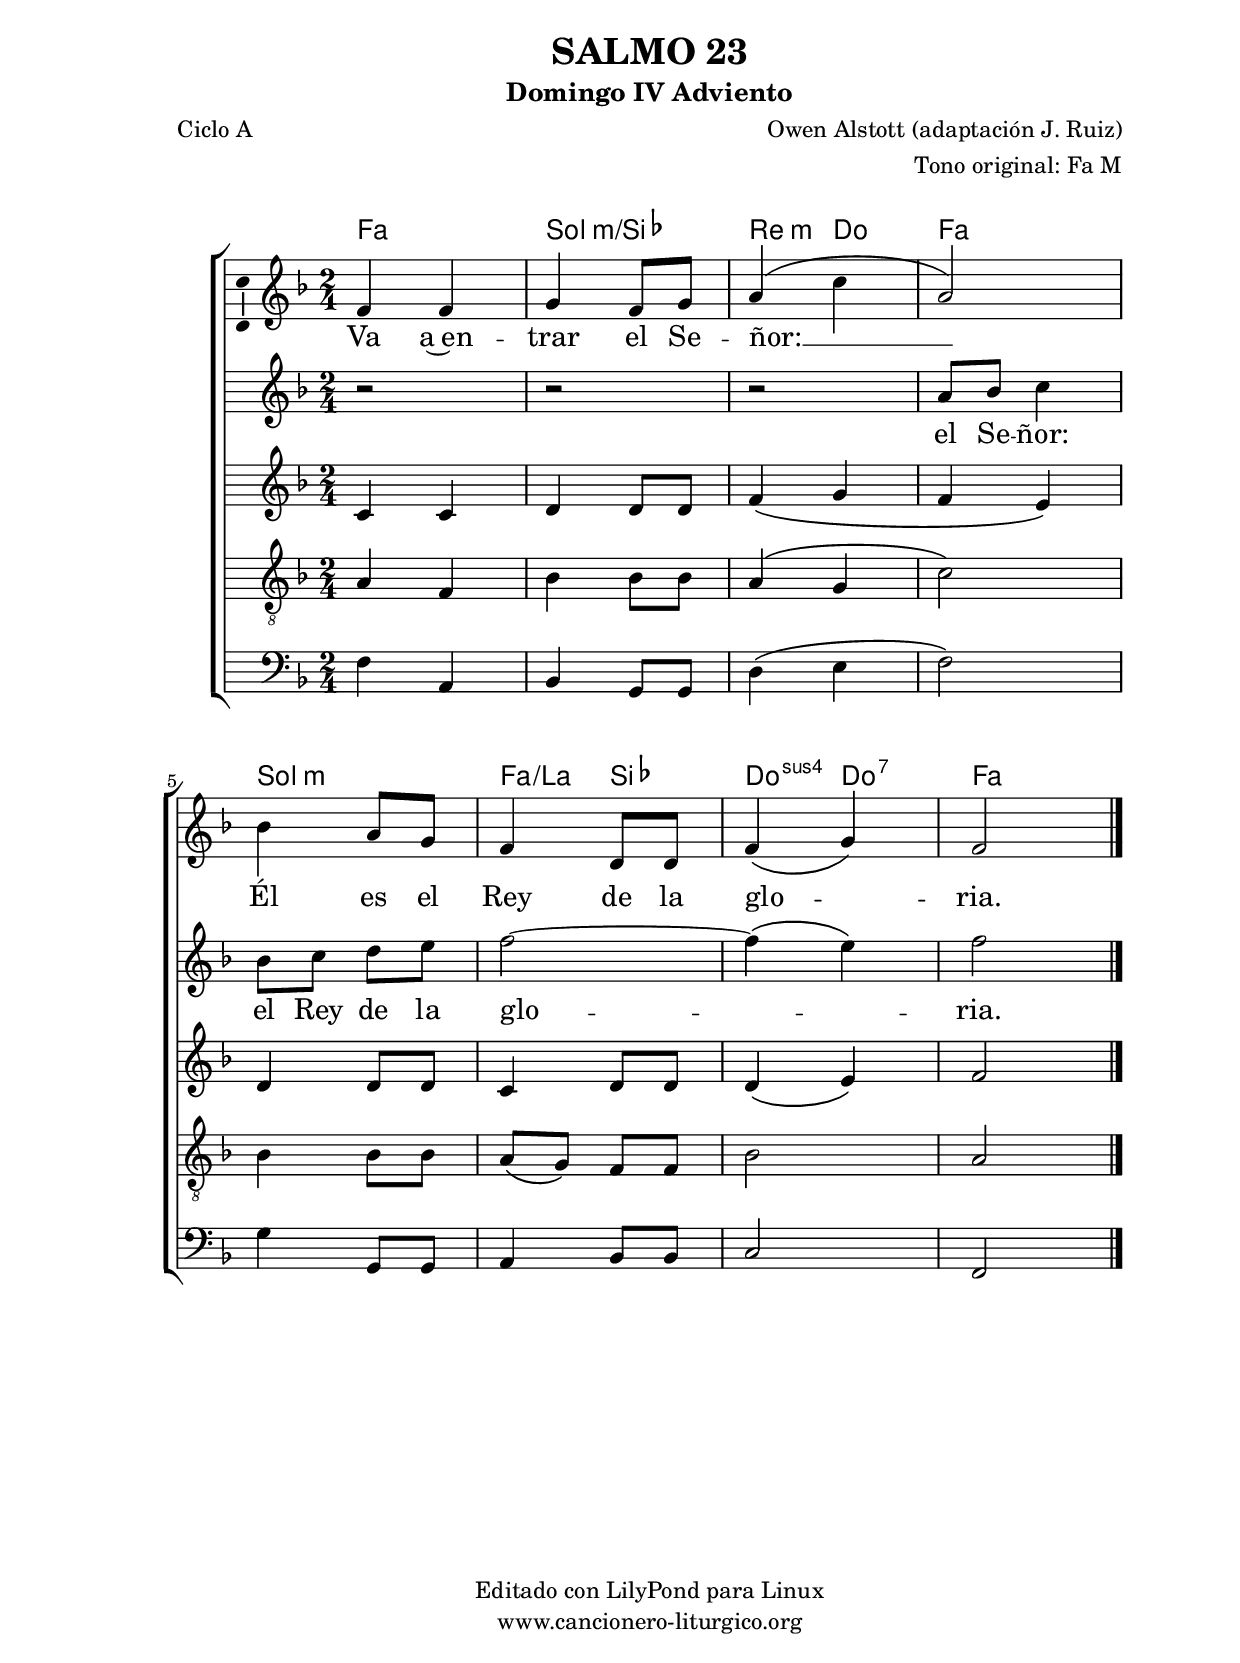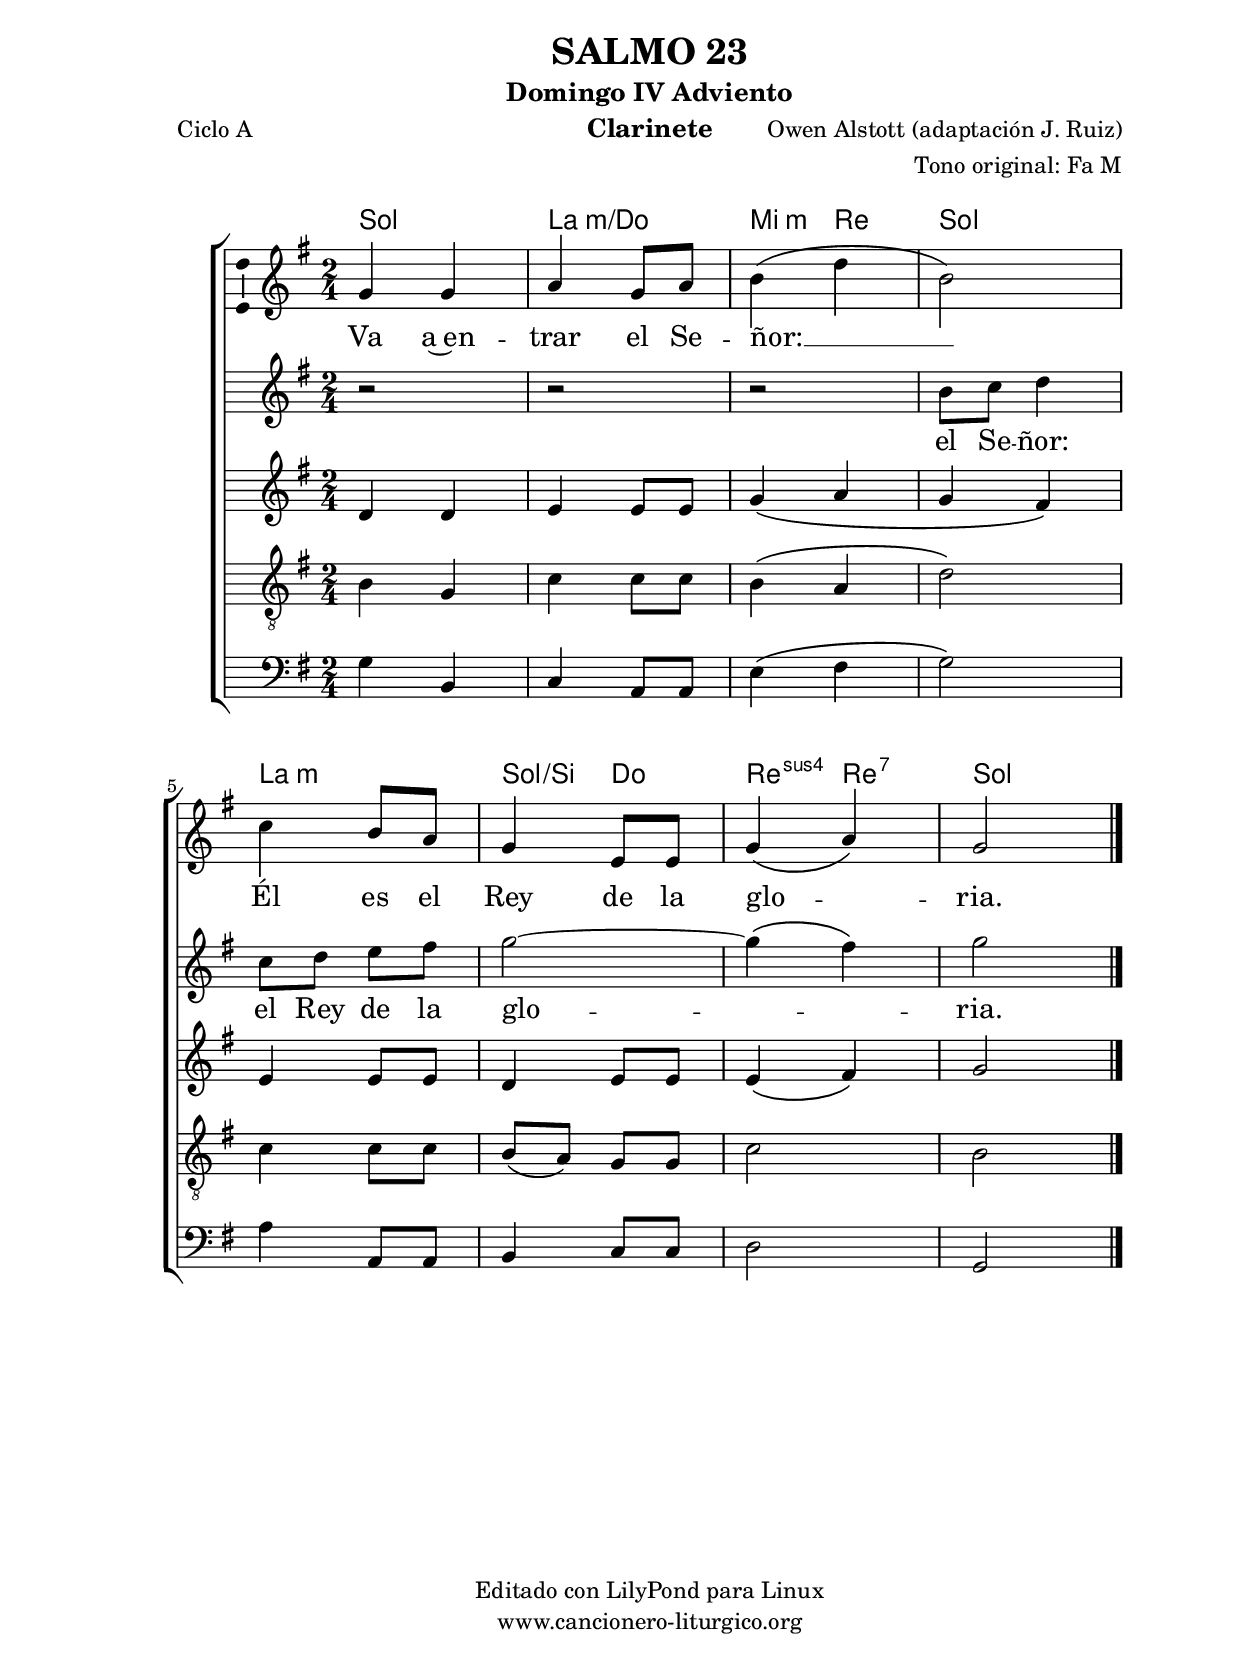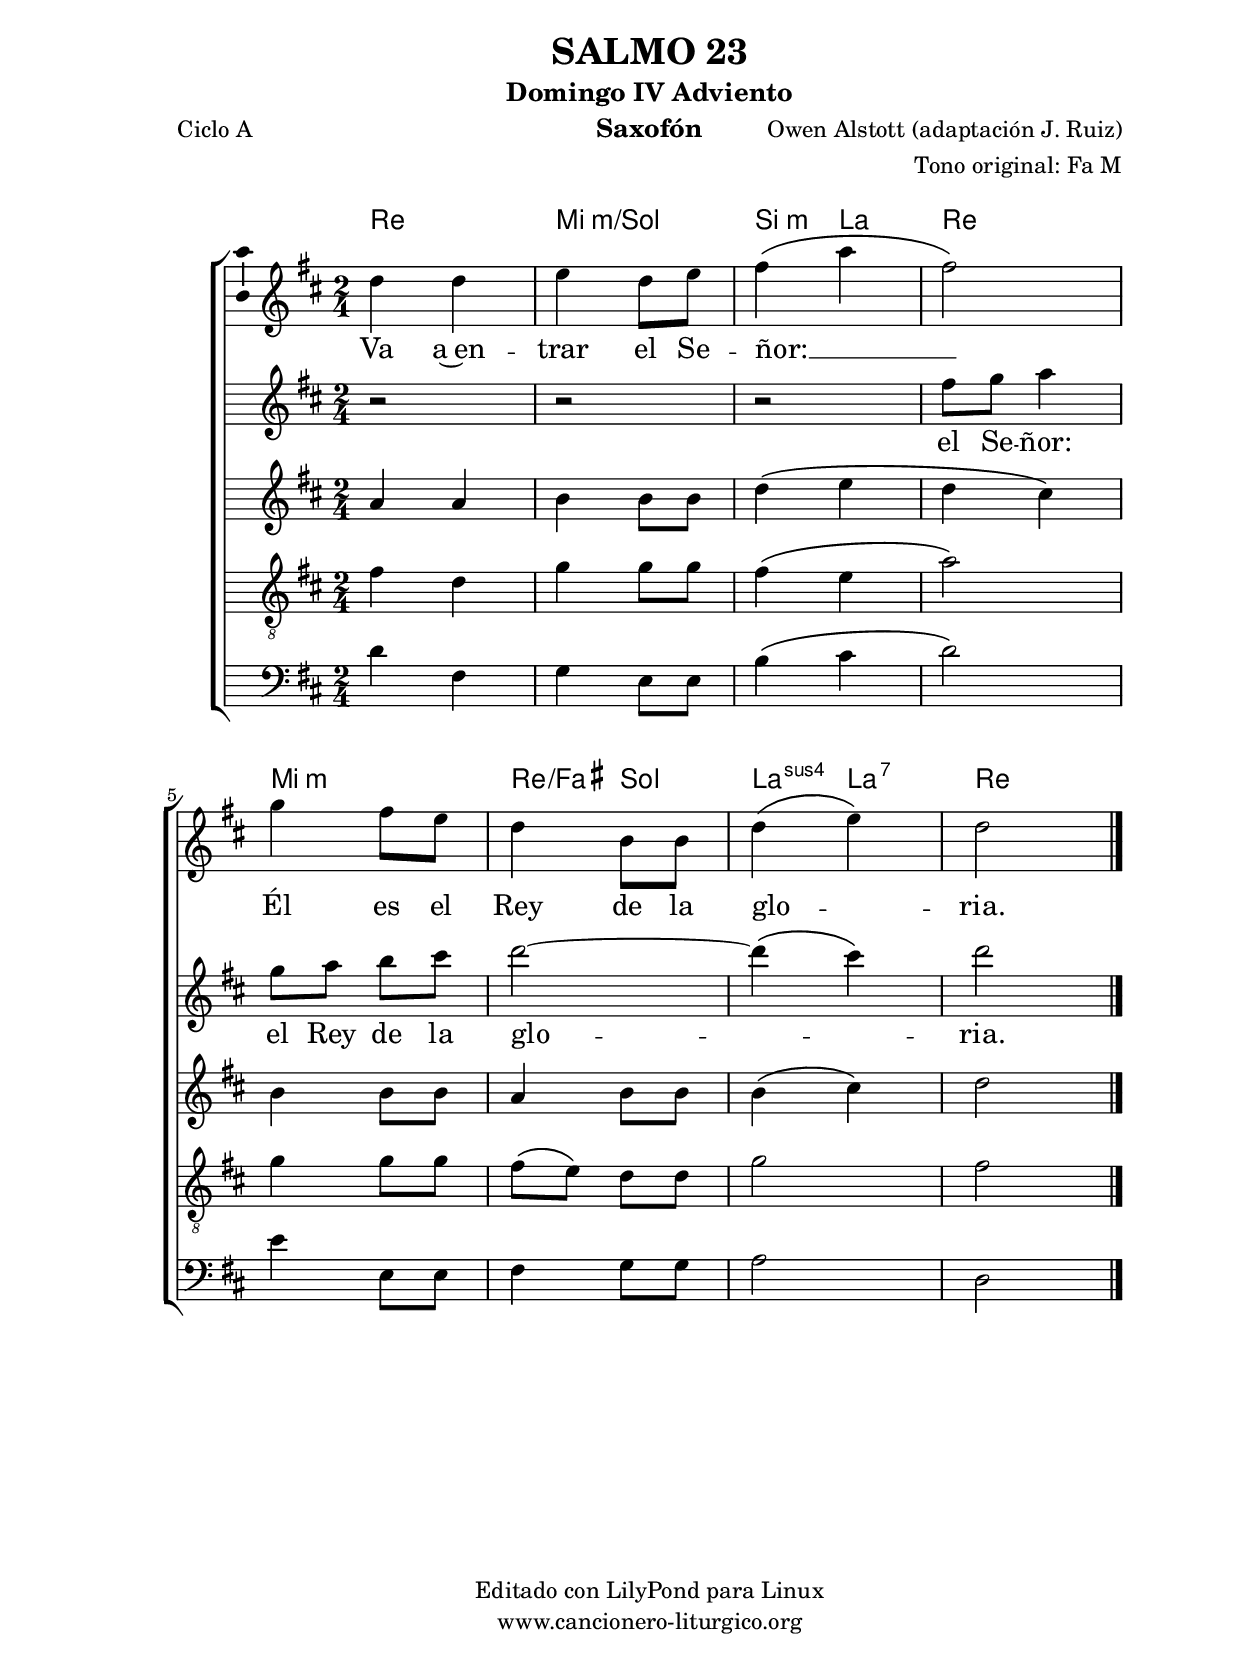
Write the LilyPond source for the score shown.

%
%para convertir .midi en .wav:
%timidity filename.midi -Ow -o finename.wav
%
%
%Para convertir de .wav a .mp3:
%lame -h -m j filename.wav
%
%
%para escuchar el midi:
%timidity nombrefichero.midi
%


%versión de lilypond para la que se ha escrito esta partitura:
\version "2.16.0"

	%Tamaño papel
	#(set-default-paper-size "a4")
	%Tamaño partitura
	#(set-global-staff-size 20)
	%No responde al pulsar sobre una nota
	#(ly:set-option 'point-and-click #f)

%parámetros del encabezamiento:
\header {
	title = "SALMO 23"
	subtitle = "Domingo IV Adviento"
	composer = "Owen Alstott (adaptación J. Ruiz)"
	poet = "Ciclo A"
	meter = ""
	arranger = "Tono original: Fa M"
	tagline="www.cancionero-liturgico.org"
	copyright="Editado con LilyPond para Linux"
	}

%parámetros asociados al papel:
\paper  {
	oddHeaderMarkup = \markup {\fill-line { \on-the-fly #not-first-page \fromproperty #'header:title \on-the-fly #not-first-page \fromproperty #'header:composer }}
	evenHeaderMarkup = \markup {\fill-line { \fromproperty #'header:composer \fromproperty #'header:title }}
	#(set-paper-size "a4")
	print-page-number = ##f
	first-page-number = 1
	print-first-page-number = ##f
%	head-separation = 3.0 \cm
	top-margin = 2.0 \cm
	bottom-margin = 0.5\cm
%%%	bottom-margin = -1.0\cm
	left-margin = 3.0 \cm
	line-width = 16.0 \cm 
	indent = 8\mm
	interscoreline = 2.\mm
	between-system-space = 15\mm
%	para que las partituras no llenen la hoja:
	ragged-bottom = ##t
%	idem para la última hoja:
	ragged-last-bottom = ##f
%	para que las partituras llenen el ancho del papel:
	ragged-last = ##f
	after-title-space = 2.5 \cm
%page-count=1
%system-count=1

	%Flexible Vertical Spacing
%	markup-markup-spacing =
%	#'((basic-distance . 15) (minimum-distance . 15) (padding . 3))
	markup-system-spacing =
	#'((basic-distance . 15) (minimum-distance . 15) (padding . 3))
	system-system-spacing =
	#'((basic-distance . 15) (minimum-distance . 15) (padding . 3))
	score-system-spacing =
	#'((basic-distance . 15) (minimum-distance . 15) (padding . 5))
%	top-system-spacing = % header
%	#'((basic-distance . 8) (minimum-distance . 0) (padding . 3))
%	top-markup-spacing =
%	#'((basic-distance . 20) (minimum-distance . 20) (padding . 3))
	last-bottom-spacing = % footer
	#'((basic-distance . 5) (minimum-distance . 5) (padding . 3))
%	score-markup-spacing =
%	#'((basic-distance . 16) (minimum-distance . 13) (padding . 3))

	}


%parámetros que afectan a toda la partitura:
global =  {
	%clave de sol (G):
	\clef G
	%armadura:
%	\transpose g f
	\key f \major
	\tempo 4=90
	\set Score.tempoHideNote = ##t
	}


acordes = {
	\italianChords
	\chordmode {
%	\transpose g f
{

f2 g:m/bes d4:m c f2 g:m f4/a bes c:sus4 c:7 f2

	}
	}
}


melodia = 
%	\transpose g f
{
	\relative c'{
	\time 2/4

f4 f
g4 f8 g
a4 \(c
a2\)
bes4 a8 g
f4 d8 d
f4 \(g\)
f2

	\bar "|."
	}
	}


melodiadisc = 
%	\transpose g f
{
	\relative c''{
	\time 2/4

r2
r2
r2
a8 bes c4
bes8 c d e
f2~
f4 \(e\)
f2

	\bar "|."
	}
	}

melodiados = 
%	\transpose g f
{
	\relative c'{
	\time 2/4

c4 c
d4 d8 d
f4 \(g
f4 e\)
d4 d8 d
c4 d8 d
d4 \(e\)
f2

	\bar "|."
	}
	}


melodiatres = 
%	\transpose g f
{
	\relative c'{

%clave de fa (F):
%\clef F
\clef "G_8"

	\time 2/4

a4 f
bes4 bes8 bes
a4 \(g
c2\)
bes4 bes8 bes
a8 \(g\) f f
bes2
a2

	\bar "|."
	}
	}

melodiacuatro = 
%	\transpose g f
{
	\relative c{

%clave de fa (F):
\clef F

	\time 2/4

f4 a,
bes4 g8 g
d'4 \(e
f2\)
g4 g,8 g
a4 bes8 bes
c2
f,2

	\bar "|."
	}
	}


texto = \lyricmode {
Va a~en -- trar el Se -- ñor: __ _ _
Él es el Rey de la glo -- _ ria.
	}

textodisc = \lyricmode {
el Se -- ñor:
el Rey de la glo -- _ ria.
	}


acordesStaff = \context ChordNames = acordesStaff <<
	\set chordChanges = ##t
	\acordes
	>>


vozStaff = \context Voice = vozStaff
\with {\consists "Ambitus_engraver"}
<<
%	\set Staff.instrumentName = ""
%	\set Staff.shortInstrumentName = ""
%	\set Staff.midiInstrument = #"clarinet"
%	\set Staff.midiInstrument = #"cello"
%	\set Staff.midiInstrument = #"flute"
	\set Staff.midiInstrument = #"electric guitar (jazz)"
%	\set Staff.midiInstrument = #"english horn"
%	\set Staff.midiInstrument = #"violin"
%	\set Staff.midiInstrument = #"glockenspiel"
	\set Staff.midiMinimumVolume = #0.7
	\set Staff.midiMaximumVolume = #0.9
	\global
	\melodia
	>>

vozdiscStaff = \context Voice = vozdiscStaff
<<
%	\set Staff.instrumentName = "Saxofón"
%	\set Staff.shortInstrumentName = "S"
	\override Staff.StaffSymbol #'staff-space = #(magstep -0.35)
	\set Staff.midiInstrument = #"violin"
	\set Staff.midiMinimumVolume = #0.4
	\set Staff.midiMaximumVolume = #0.5
%Cambio tono para saxofón (DESDE tono de clarinete)
%El segundo comando escribe la partitura en el tono del saxofón
%El primer comando hace que el fichero midi, a pesar de lo anterior, suene en el mismo tono que el resto de la partitura
%%%%%\transposition f'
%%%%%\transpose d a,
{
	\global
	\melodiadisc
}
	>>

vozdosStaff = \context Voice = vozdosStaff
<<
%	\set Staff.instrumentName = "Clarinete 1"
%	\set Staff.shortInstrumentName = "C1"
	\override Staff.StaffSymbol #'staff-space = #(magstep -0.35)
	\set Staff.midiInstrument = #"english horn"
	\set Staff.midiMinimumVolume = #0.4
	\set Staff.midiMaximumVolume = #0.5
	\global
	\melodiados
	>>

voztresStaff = \context Voice = voztresStaff
<<
%	\set Staff.instrumentName = "Clarinete 2"
%	\set Staff.shortInstrumentName = "C2"
	\override Staff.StaffSymbol #'staff-space = #(magstep -0.35)
	\set Staff.midiInstrument = #"violin"
	\set Staff.midiMinimumVolume = #0.4
	\set Staff.midiMaximumVolume = #0.5
	\global
	\melodiatres
	>>

vozcuatroStaff = \context Voice = vozcuatroStaff
<<
%	\set Staff.instrumentName = "Bajo"
%	\set Staff.shortInstrumentName = "B"
	\override Staff.StaffSymbol #'staff-space = #(magstep -0.35)
	\set Staff.midiInstrument = #"electric bass (finger)"
	\set Staff.midiMinimumVolume = #0.9
	\set Staff.midiMaximumVolume = #0.9
	\global
	\relative c' \melodiacuatro
	>>

textoStaff = \context Lyrics = textoStaff <<
	\lyricsto vozStaff \texto
	>>

textodiscStaff = \context Lyrics = textodiscStaff <<
	\lyricsto vozdiscStaff \textodisc
	>>


\book {
	\score {
		\context ChoirStaff {
%			\override StaffGroup.SystemStartBracket #'collapse-height = #1
%			\override Score.SystemStartBar #'collapse-height = #1
			<<
			\acordesStaff
			\vozStaff
			\textoStaff
			\vozdiscStaff
			\textodiscStaff
			\vozdosStaff
			\voztresStaff
			\vozcuatroStaff
			>>
			}
		\layout {
	    		\context {
				\Lyrics
				\override LyricText #'font-size = #2
				}
	   		 \context {
				\Score
				%fontSize = #3
				\override StaffSymbol #'staff-space = #(magstep +3)
				%\override Beam #'thickness = #0.55
				%\override SpacingSpanner #'spacing-increment = #1.0
				%\override Slur #'height-limit = #1.5
				}
			}
		}
	\score {
		\unfoldRepeats
		\context ChoirStaff {
			<<
			\acordesStaff
			\vozStaff
			\vozdiscStaff
			\vozdosStaff
			\voztresStaff
			\vozcuatroStaff
			>>
			}
		\midi {
	  		\context {
	  			\Score
				tempoWholesPerMinute = #(ly:make-moment 70 4)
				}
			}
		}
	}

%Partitura para clarinete
#(define output-suffix "C")
\book {
	\header{
		instrument = "Clarinete"
		}
	\score {
		\context ChoirStaff {
%			\override StaffGroup.SystemStartBracket #'collapse-height = #1
%			\override Score.SystemStartBar #'collapse-height = #1
\transpose c d
			<<
			\acordesStaff
			\vozStaff
			\textoStaff
			\vozdiscStaff
			\textodiscStaff
			\vozdosStaff
			\voztresStaff
			\vozcuatroStaff
			>>
			}
		\layout {
	    		\context {
				\Lyrics
				\override LyricText #'font-size = #2
				}
	   		 \context {
				\Score
				%fontSize = #3
				\override StaffSymbol #'staff-space = #(magstep +3)
				%\override Beam #'thickness = #0.55
				%\override SpacingSpanner #'spacing-increment = #1.0
				%\override Slur #'height-limit = #1.5
				}
			}
		}
	}

%Partitura para saxofón
#(define output-suffix "S")
\book {
	\header{
		instrument = "Saxofón"
		}
	\score {
		\context ChoirStaff {
%			\override StaffGroup.SystemStartBracket #'collapse-height = #1
%			\override Score.SystemStartBar #'collapse-height = #1
\transpose c a
			<<
			\acordesStaff
			\vozStaff
			\textoStaff
			\vozdiscStaff
			\textodiscStaff
			\vozdosStaff
			\voztresStaff
			\vozcuatroStaff
			>>
			}
		\layout {
	    		\context {
				\Lyrics
				\override LyricText #'font-size = #2
				}
	   		 \context {
				\Score
				%fontSize = #3
				\override StaffSymbol #'staff-space = #(magstep +3)
				%\override Beam #'thickness = #0.55
				%\override SpacingSpanner #'spacing-increment = #1.0
				%\override Slur #'height-limit = #1.5
				}
			}
		}
	}

